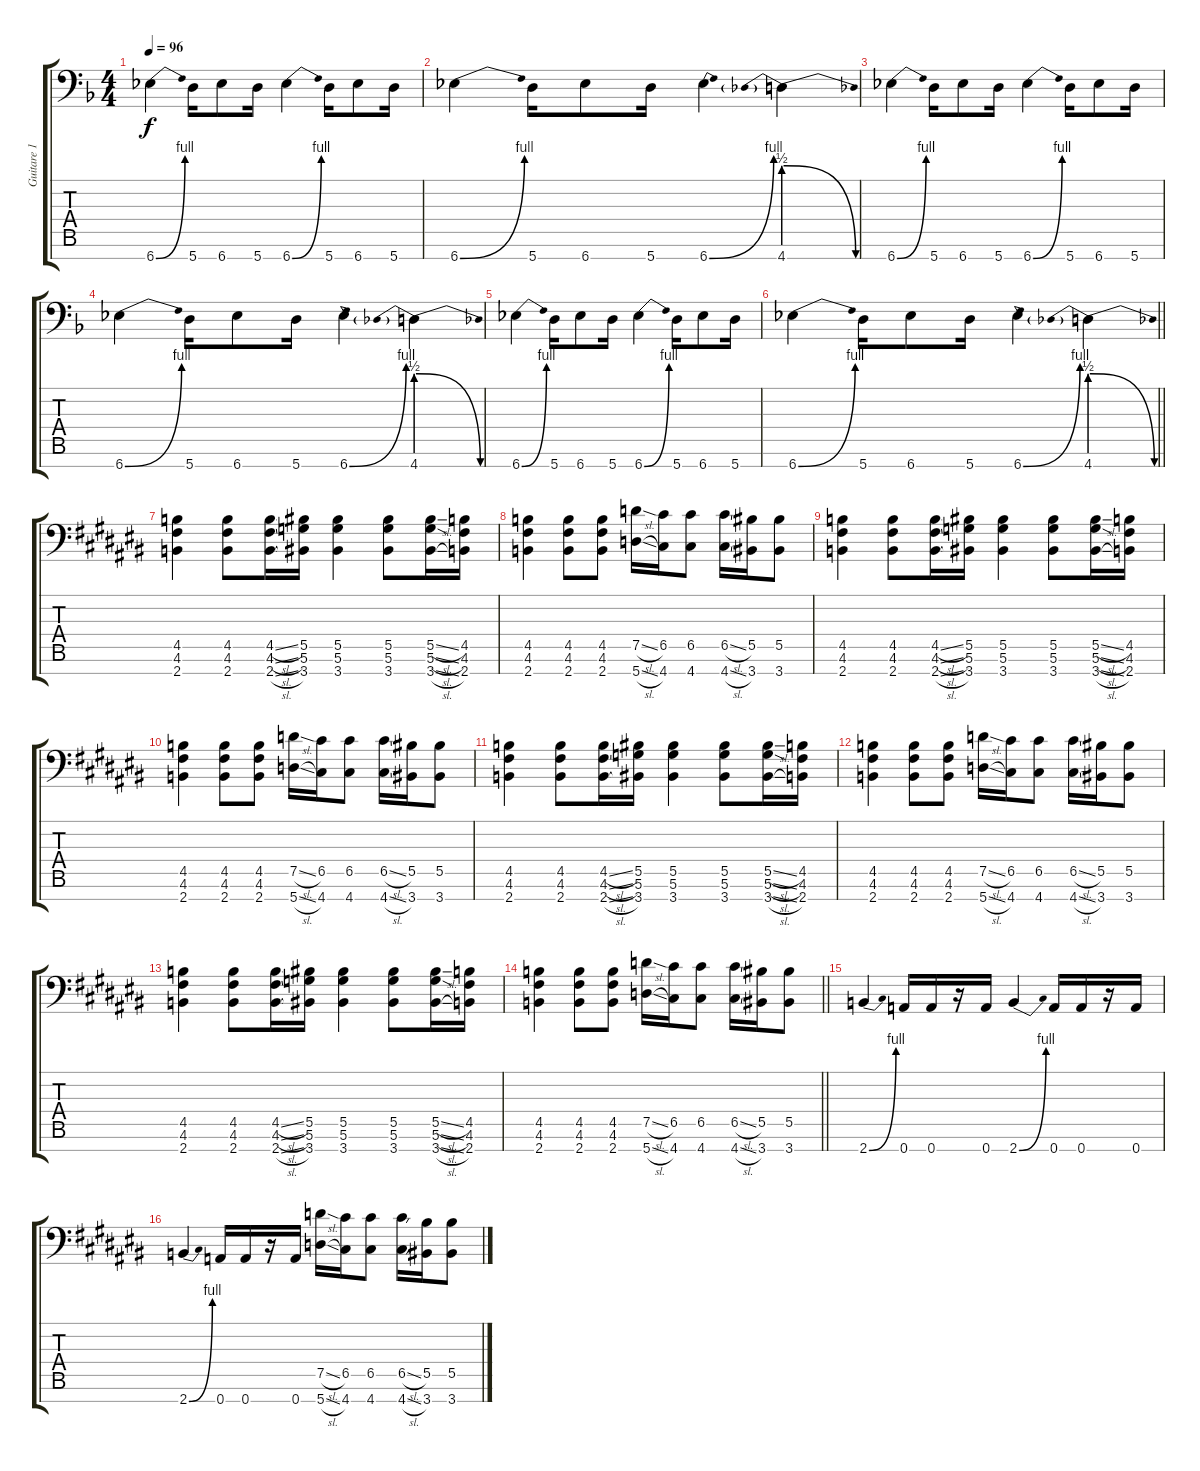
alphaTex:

\track ("Guitare 1" "Guitare 1") {instrument overdrivenguitar}
\staff {score tabs}
\tuning (D4 A3 F3 C3 G2 D2 A1) {hide}
\ts (4 4)
\tempo 96
\clef f4
\ks f
6.7{be (bend 0 0 60 4)}.4{dy f} 5.7.16 6.7.8 5.7.16 6.7{be (bend 0 0 60 4)}.4 5.7.16 6.7.8 5.7.16 |
6.7{be (bend 0 0 60 4)}.4 5.7.16 6.7.8 5.7.16 6.7{be (bend 0 0 60 4)}.4 4.7{be (prebendrelease 0 2 60 0)}.4 |
6.7{be (bend 0 0 60 4)}.4 5.7.16 6.7.8 5.7.16 6.7{be (bend 0 0 60 4)}.4 5.7.16 6.7.8 5.7.16 |
6.7{be (bend 0 0 60 4)}.4 5.7.16 6.7.8 5.7.16 6.7{be (bend 0 0 60 4)}.4 4.7{be (prebendrelease 0 2 60 0)}.4 |
6.7{be (bend 0 0 60 4)}.4 5.7.16 6.7.8 5.7.16 6.7{be (bend 0 0 60 4)}.4 5.7.16 6.7.8 5.7.16 |
\barLineRight lightlight
6.7{be (bend 0 0 60 4)}.4 5.7.16 6.7.8 5.7.16 6.7{be (bend 0 0 60 4)}.4 4.7{be (prebendrelease 0 2 60 0)}.4 |
\ks c#
(4.5 4.6 2.7).4 (4.5 4.6 2.7).8 (4.5{sl} 4.6{sl} 2.7{sl}).16 (5.5 5.6 3.7).16 (5.5 5.6 3.7).4 (5.5 5.6 3.7).8 (5.5{sl} 5.6{sl} 3.7{sl}).16 (4.5 4.6 2.7).16 |
(4.5 4.6 2.7).4 (4.5 4.6 2.7).8 (4.5 4.6 2.7).8 (7.5{sl} 5.7{sl}).16 (6.5 4.7).16 (6.5 4.7).8 (6.5{sl} 4.7{sl}).16 (5.5 3.7).16 (5.5 3.7).8 |
(4.5 4.6 2.7).4 (4.5 4.6 2.7).8 (4.5{sl} 4.6{sl} 2.7{sl}).16 (5.5 5.6 3.7).16 (5.5 5.6 3.7).4 (5.5 5.6 3.7).8 (5.5{sl} 5.6{sl} 3.7{sl}).16 (4.5 4.6 2.7).16 |
(4.5 4.6 2.7).4 (4.5 4.6 2.7).8 (4.5 4.6 2.7).8 (7.5{sl} 5.7{sl}).16 (6.5 4.7).16 (6.5 4.7).8 (6.5{sl} 4.7{sl}).16 (5.5 3.7).16 (5.5 3.7).8 |
(4.5 4.6 2.7).4 (4.5 4.6 2.7).8 (4.5{sl} 4.6{sl} 2.7{sl}).16 (5.5 5.6 3.7).16 (5.5 5.6 3.7).4 (5.5 5.6 3.7).8 (5.5{sl} 5.6{sl} 3.7{sl}).16 (4.5 4.6 2.7).16 |
(4.5 4.6 2.7).4 (4.5 4.6 2.7).8 (4.5 4.6 2.7).8 (7.5{sl} 5.7{sl}).16 (6.5 4.7).16 (6.5 4.7).8 (6.5{sl} 4.7{sl}).16 (5.5 3.7).16 (5.5 3.7).8 |
(4.5 4.6 2.7).4 (4.5 4.6 2.7).8 (4.5{sl} 4.6{sl} 2.7{sl}).16 (5.5 5.6 3.7).16 (5.5 5.6 3.7).4 (5.5 5.6 3.7).8 (5.5{sl} 5.6{sl} 3.7{sl}).16 (4.5 4.6 2.7).16 |
\barLineRight lightlight
(4.5 4.6 2.7).4 (4.5 4.6 2.7).8 (4.5 4.6 2.7).8 (7.5{sl} 5.7{sl}).16 (6.5 4.7).16 (6.5 4.7).8 (6.5{sl} 4.7{sl}).16 (5.5 3.7).16 (5.5 3.7).8 |
2.7{be (bend 0 0 60 4)}.4 0.7.16 0.7.16 r.16 0.7.16 2.7{be (bend 0 0 60 4)}.4 0.7.16 0.7.16 r.16 0.7.16 |
2.7{be (bend 0 0 60 4)}.4 0.7.16 0.7.16 r.16 0.7.16 (7.5{sl} 5.7{sl}).16 (6.5 4.7).16 (6.5 4.7).8 (6.5{sl} 4.7{sl}).16 (5.5 3.7).16 (5.5 3.7).8
